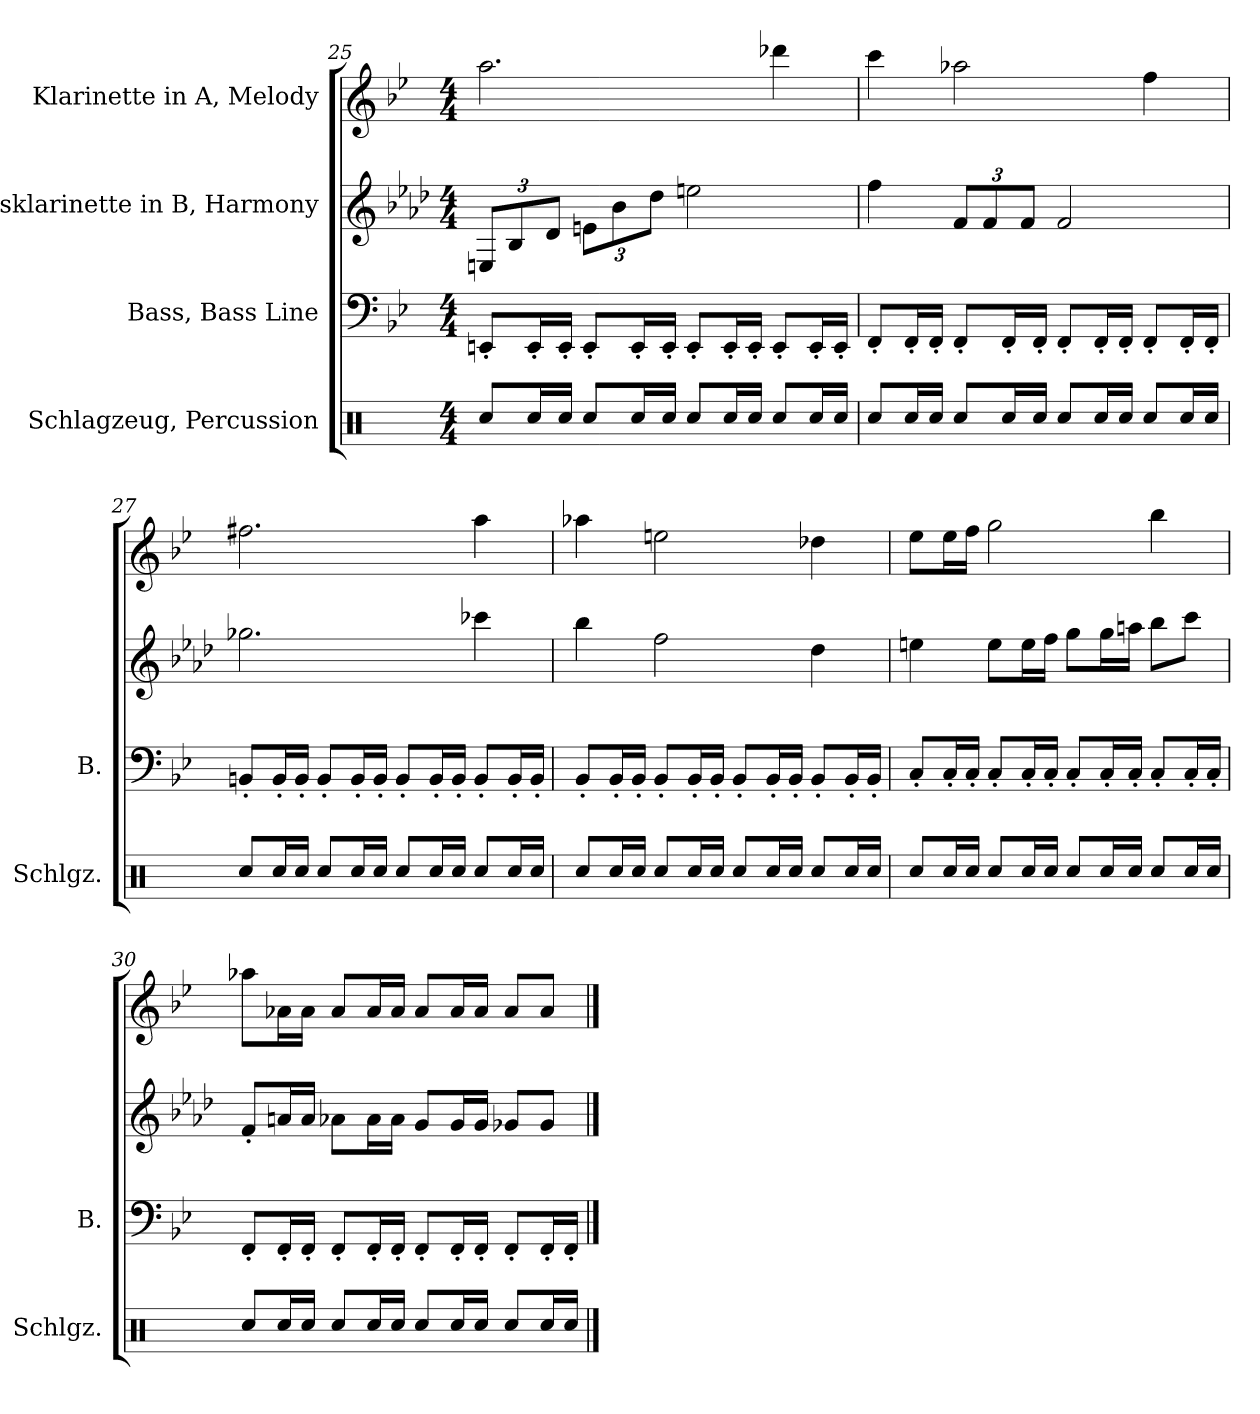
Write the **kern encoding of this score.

**kern	**kern	**kern	**kern
*part4	*part3	*part2	*part1
*staff4	*staff3	*staff2	*staff1
*I"Schlagzeug, Percussion	*I"Bass, Bass Line	*I"Bassklarinette in B, Harmony	*I"Klarinette in A, Melody
*I'Schlgz.	*I'B.	*	*
*clefX	*clefF4	*clefG2	*clefG2
*	*	*ITrd8c14	*ITrd2c3
*k[]	*k[b-e-]	*k[b-e-a-d-]	*k[f#]
*M4/4	*M4/4	*M4/4	*M4/4
*	*	*Xbrackettup	*
=25	=25	=25	=25
8Rcc/L	8EEn'/L	12EEn/L	2.ff#\
.	.	12BB-/	.
16Rcc/L	16EE'/L	.	.
.	.	12D-/J	.
16Rcc/JJ	16EE'/JJ	.	.
8Rcc/L	8EE'/L	12En\L	.
.	.	12B-\	.
16Rcc/L	16EE'/L	.	.
.	.	12d-\J	.
16Rcc/JJ	16EE'/JJ	.	.
8Rcc/L	8EE'/L	2en\	.
16Rcc/L	16EE'/L	.	.
16Rcc/JJ	16EE'/JJ	.	.
8Rcc/L	8EE'/L	.	4bb-X\
16Rcc/L	16EE'/L	.	.
16Rcc/JJ	16EE'/JJ	.	.
!!LO:LB:g=z
=26	=26	=26	=26
8Rcc/L	8FF'/L	4f\	4aa\
16Rcc/L	16FF'/L	.	.
16Rcc/JJ	16FF'/JJ	.	.
8Rcc/L	8FF'/L	12F/L	2ffn\
.	.	12F/	.
16Rcc/L	16FF'/L	.	.
.	.	12F/J	.
16Rcc/JJ	16FF'/JJ	.	.
8Rcc/L	8FF'/L	2F/	.
16Rcc/L	16FF'/L	.	.
16Rcc/JJ	16FF'/JJ	.	.
8Rcc/L	8FF'/L	.	4dd\
16Rcc/L	16FF'/L	.	.
16Rcc/JJ	16FF'/JJ	.	.
=27	=27	=27	=27
8Rcc/L	8BBn'/L	2.g-X\	2.dd#X\
16Rcc/L	16BB'/L	.	.
16Rcc/JJ	16BB'/JJ	.	.
8Rcc/L	8BB'/L	.	.
16Rcc/L	16BB'/L	.	.
16Rcc/JJ	16BB'/JJ	.	.
8Rcc/L	8BB'/L	.	.
16Rcc/L	16BB'/L	.	.
16Rcc/JJ	16BB'/JJ	.	.
8Rcc/L	8BB'/L	4cc-X\	4ff#\
16Rcc/L	16BB'/L	.	.
16Rcc/JJ	16BB'/JJ	.	.
=28	=28	=28	=28
8Rcc/L	8BB-'/L	4b-\	4ffn\
16Rcc/L	16BB-'/L	.	.
16Rcc/JJ	16BB-'/JJ	.	.
8Rcc/L	8BB-'/L	2f\	2cc#X\
16Rcc/L	16BB-'/L	.	.
16Rcc/JJ	16BB-'/JJ	.	.
8Rcc/L	8BB-'/L	.	.
16Rcc/L	16BB-'/L	.	.
16Rcc/JJ	16BB-'/JJ	.	.
8Rcc/L	8BB-'/L	4d-\	4b-X\
16Rcc/L	16BB-'/L	.	.
16Rcc/JJ	16BB-'/JJ	.	.
!!LO:PB:g=z
=29	=29	=29	=29
8Rcc/L	8C'/L	4en\	8cc\L
16Rcc/L	16C'/L	.	16cc\L
16Rcc/JJ	16C'/JJ	.	16dd\JJ
8Rcc/L	8C'/L	8e\L	2ee\
16Rcc/L	16C'/L	16e\L	.
16Rcc/JJ	16C'/JJ	16f\JJ	.
8Rcc/L	8C'/L	8g\L	.
16Rcc/L	16C'/L	16g\L	.
16Rcc/JJ	16C'/JJ	16an\JJ	.
8Rcc/L	8C'/L	8b-\L	4gg\
16Rcc/L	16C'/L	8cc\J	.
16Rcc/JJ	16C'/JJ	.	.
=30	=30	=30	=30
8Rcc/L	8FF'/L	8F'/L	8ffn\L
16Rcc/L	16FF'/L	16An/L	16fn\L
16Rcc/JJ	16FF'/JJ	16A/JJ	16f\JJ
8Rcc/L	8FF'/L	8A-X\L	8f/L
16Rcc/L	16FF'/L	16A-\L	16f/L
16Rcc/JJ	16FF'/JJ	16A-\JJ	16f/JJ
8Rcc/L	8FF'/L	8G/L	8f/L
16Rcc/L	16FF'/L	16G/L	16f/L
16Rcc/JJ	16FF'/JJ	16G/JJ	16f/JJ
8Rcc/L	8FF'/L	8G-X/L	8f/L
16Rcc/L	16FF'/L	8G-/J	8f/J
16Rcc/JJ	16FF'/JJ	.	.
==	==	==	==
*-	*-	*-	*-
